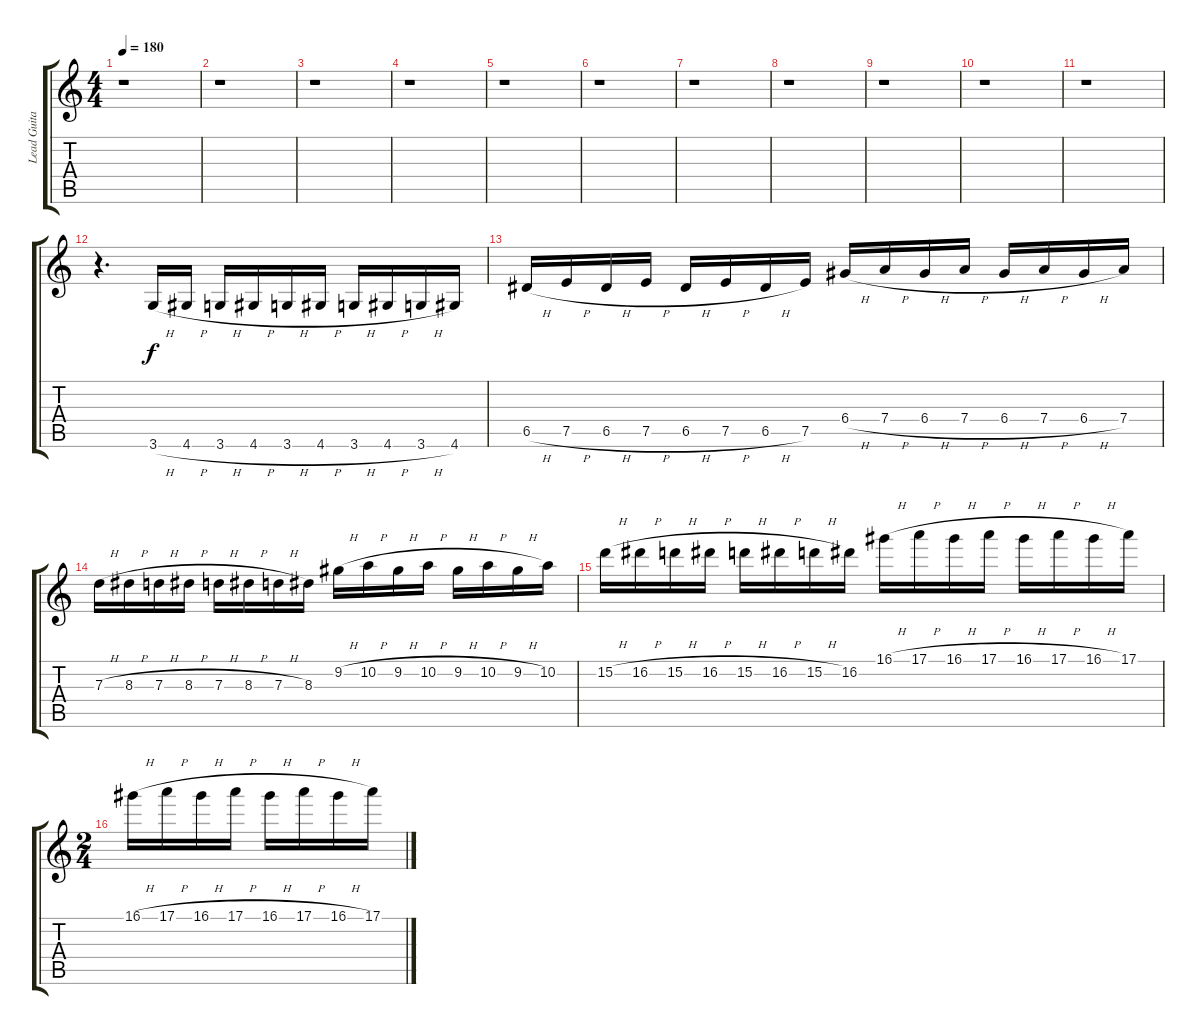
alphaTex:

\track ("Lead Guitar" "Lead Guita") {instrument overdrivenguitar}
\staff {score tabs}
\tuning (E4 B3 G3 D3 A2 E2) {hide}
\ts (4 4)
\tempo 180
\clef g2
\ks c
r.1{dy f} |
r.1 |
r.1 |
r.1 |
r.1 |
r.1 |
r.1 |
r.1 |
r.1 |
r.1 |
r.1 |
r.4{d} 3.6{h}.16 4.6{h}.16 3.6{h}.16 4.6{h}.16 3.6{h}.16 4.6{h}.16 3.6{h}.16 4.6{h}.16 3.6{h}.16 4.6.16 |
6.5{h}.16 7.5{h}.16 6.5{h}.16 7.5{h}.16 6.5{h}.16 7.5{h}.16 6.5{h}.16 7.5.16 6.4{h}.16 7.4{h}.16 6.4{h}.16 7.4{h}.16 6.4{h}.16 7.4{h}.16 6.4{h}.16 7.4.16 |
7.3{h}.16 8.3{h}.16 7.3{h}.16 8.3{h}.16 7.3{h}.16 8.3{h}.16 7.3{h}.16 8.3.16 9.2{h}.16 10.2{h}.16 9.2{h}.16 10.2{h}.16 9.2{h}.16 10.2{h}.16 9.2{h}.16 10.2.16 |
15.2{h}.16 16.2{h}.16 15.2{h}.16 16.2{h}.16 15.2{h}.16 16.2{h}.16 15.2{h}.16 16.2.16 16.1{h}.16 17.1{h}.16 16.1{h}.16 17.1{h}.16 16.1{h}.16 17.1{h}.16 16.1{h}.16 17.1.16 |
\ts (2 4)
16.1{h}.16 17.1{h}.16 16.1{h}.16 17.1{h}.16 16.1{h}.16 17.1{h}.16 16.1{h}.16 17.1.16
